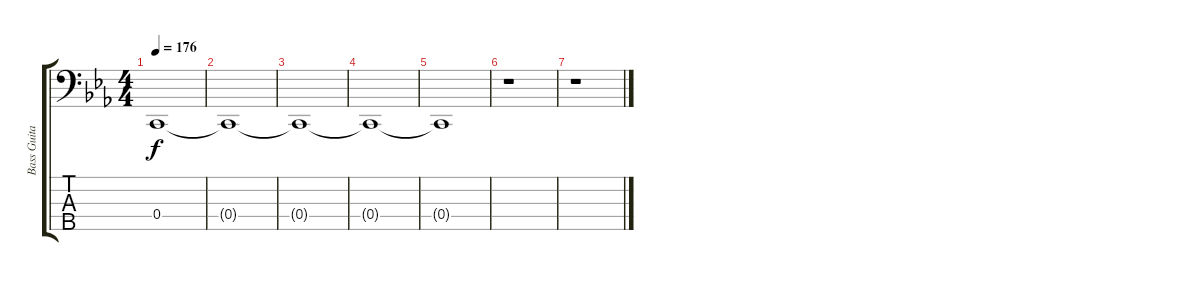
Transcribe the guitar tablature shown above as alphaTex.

\track ("Bass Guitar" "Bass Guita") {instrument electricbasspick}
\staff {score tabs}
\tuning (F2 C2 G1 C1 A0) {hide}
\ts (4 4)
\tempo 176
\clef f4
\ks eb
0.4{t}.1{dy f} |
0.4{t}.1 |
0.4{t}.1{volume 13} |
0.4{t}.1 |
0.4{t}.1 |
r.1 |
r.1
